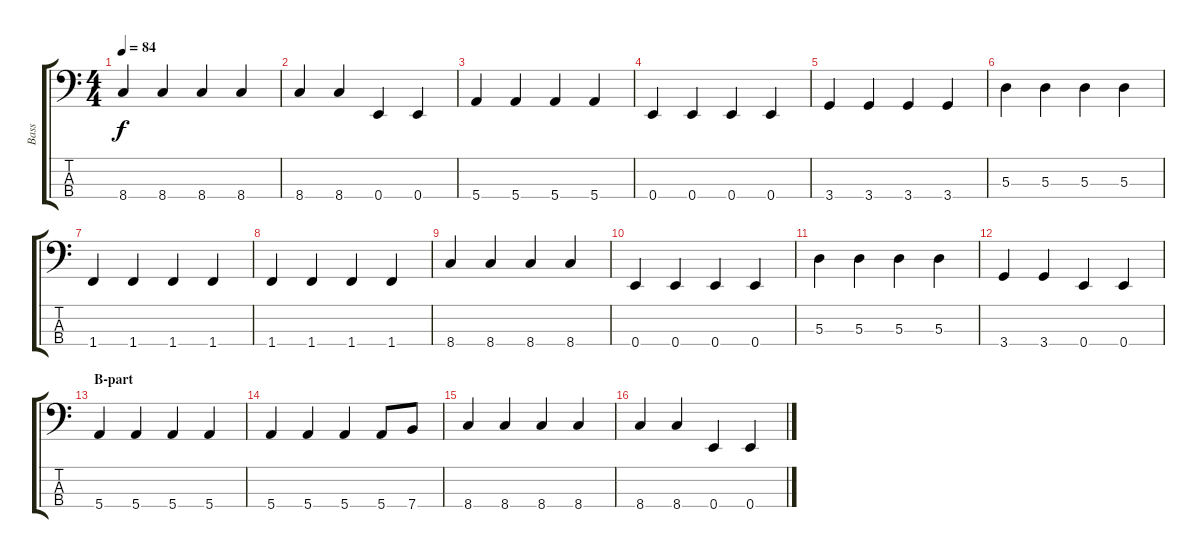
\track ("Bass" "Bass") {instrument electricbassfinger}
\staff {score tabs}
\tuning (G2 D2 A1 E1) {hide}
\ts (4 4)
\tempo 84
\clef f4
\ks c
8.4.4{dy f} 8.4.4 8.4.4 8.4.4 |
8.4.4 8.4.4 0.4.4 0.4.4 |
5.4.4 5.4.4 5.4.4 5.4.4 |
0.4.4 0.4.4 0.4.4 0.4.4 |
3.4.4 3.4.4 3.4.4 3.4.4 |
5.3.4 5.3.4 5.3.4 5.3.4 |
1.4.4 1.4.4 1.4.4 1.4.4 |
1.4.4 1.4.4 1.4.4 1.4.4 |
8.4.4 8.4.4 8.4.4 8.4.4 |
0.4.4 0.4.4 0.4.4 0.4.4 |
5.3.4 5.3.4 5.3.4 5.3.4 |
3.4.4 3.4.4 0.4.4 0.4.4 |
\section ("" "B-part")
5.4.4 5.4.4 5.4.4 5.4.4 |
5.4.4 5.4.4 5.4.4 5.4.8 7.4.8 |
8.4.4 8.4.4 8.4.4 8.4.4 |
8.4.4 8.4.4 0.4.4 0.4.4
